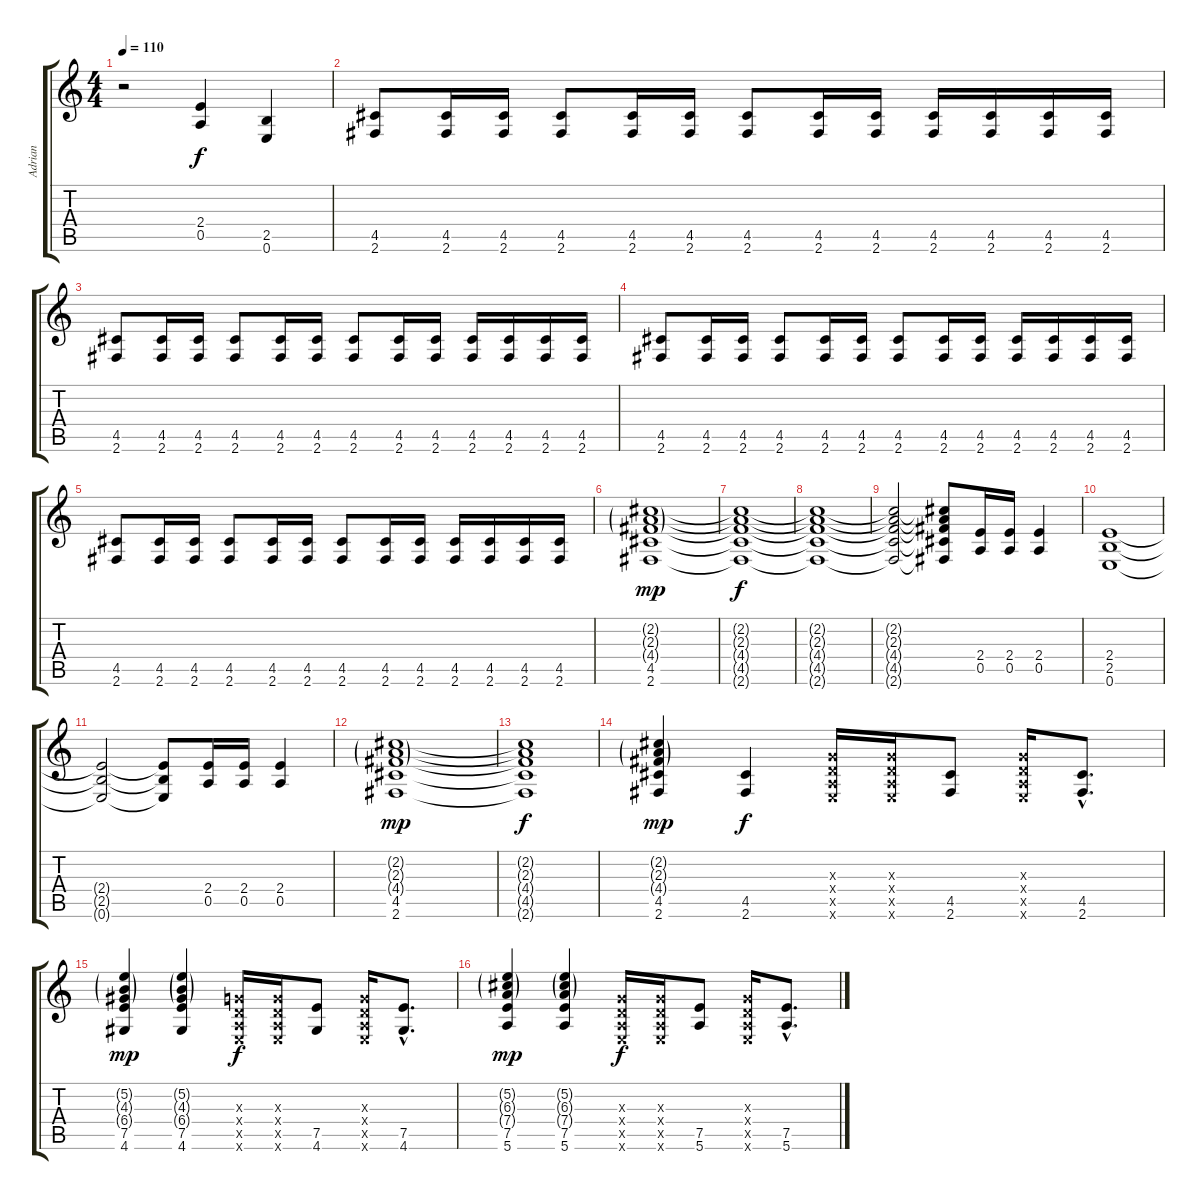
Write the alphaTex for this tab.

\track ("Adrian" "Adrian") {instrument overdrivenguitar}
\staff {score tabs}
\tuning (E4 B3 G3 D3 A2 E2) {hide}
\ts (4 4)
\tempo 110
\clef g2
\ks c
r.2{dy f instrument overdrivenguitar} (2.4 0.5).4 (2.5 0.6).4 |
(4.5 2.6).8 (4.5 2.6).16 (4.5 2.6).16 (4.5 2.6).8 (4.5 2.6).16 (4.5 2.6).16 (4.5 2.6).8 (4.5 2.6).16 (4.5 2.6).16 (4.5 2.6).16 (4.5 2.6).16 (4.5 2.6).16 (4.5 2.6).16 |
(4.5 2.6).8 (4.5 2.6).16 (4.5 2.6).16 (4.5 2.6).8 (4.5 2.6).16 (4.5 2.6).16 (4.5 2.6).8 (4.5 2.6).16 (4.5 2.6).16 (4.5 2.6).16 (4.5 2.6).16 (4.5 2.6).16 (4.5 2.6).16 |
(4.5 2.6).8 (4.5 2.6).16 (4.5 2.6).16 (4.5 2.6).8 (4.5 2.6).16 (4.5 2.6).16 (4.5 2.6).8 (4.5 2.6).16 (4.5 2.6).16 (4.5 2.6).16 (4.5 2.6).16 (4.5 2.6).16 (4.5 2.6).16 |
(4.5 2.6).8 (4.5 2.6).16 (4.5 2.6).16 (4.5 2.6).8 (4.5 2.6).16 (4.5 2.6).16 (4.5 2.6).8 (4.5 2.6).16 (4.5 2.6).16 (4.5 2.6).16 (4.5 2.6).16 (4.5 2.6).16 (4.5 2.6).16 |
(2.2{g} 2.3{g} 4.4{g} 4.5 2.6).1{dy mp} |
(2.2{t} 2.3{t} 4.4{t} 4.5{t} 2.6{t}).1{dy f} |
(2.2{t} 2.3{t} 4.4{t} 4.5{t} 2.6{t}).1 |
(2.2{t} 2.3{t} 4.4{t} 4.5{t} 2.6{t}).2 (2.2{t} 2.3{t} 4.4{t} 4.5{t} 2.6{t}).8 (2.4 0.5).16 (2.4 0.5).16 (2.4 0.5).4 |
(2.4 2.5 0.6).1 |
(2.4{t} 2.5{t} 0.6{t}).2 (2.4{t} 2.5{t} 0.6{t}).8 (2.4 0.5).16 (2.4 0.5).16 (2.4 0.5).4 |
(2.2{g} 2.3{g} 4.4{g} 4.5 2.6).1{dy mp} |
(2.2{t} 2.3{t} 4.4{t} 4.5{t} 2.6{t}).1{dy f} |
(2.2{g} 2.3{g} 4.4{g} 4.5 2.6).4{dy mp} (4.5 2.6).4{dy f} (0.3{x} 0.4{x} 0.5{x} 0.6{x}).16 (0.3{x} 0.4{x} 0.5{x} 0.6{x}).16 (4.5 2.6).8 (0.3{x} 0.4{x} 0.5{x} 0.6{x}).16 (4.5{hac} 2.6{hac}).8{d} |
(5.2{g} 4.3{g} 6.4{g} 7.5 4.6).4{dy mp} (5.2{g} 4.3{g} 6.4{g} 7.5 4.6).4 (0.3{x} 0.4{x} 0.5{x} 0.6{x}).16{dy f} (0.3{x} 0.4{x} 0.5{x} 0.6{x}).16 (7.5 4.6).8 (0.3{x} 0.4{x} 0.5{x} 0.6{x}).16 (7.5{hac} 4.6{hac}).8{d} |
(5.2{g} 6.3{g} 7.4{g} 7.5 5.6).4{dy mp} (5.2{g} 6.3{g} 7.4{g} 7.5 5.6).4 (0.3{x} 0.4{x} 0.5{x} 0.6{x}).16{dy f} (0.3{x} 0.4{x} 0.5{x} 0.6{x}).16 (7.5 5.6).8 (0.3{x} 0.4{x} 0.5{x} 0.6{x}).16 (7.5{hac} 5.6{hac}).8{d}
